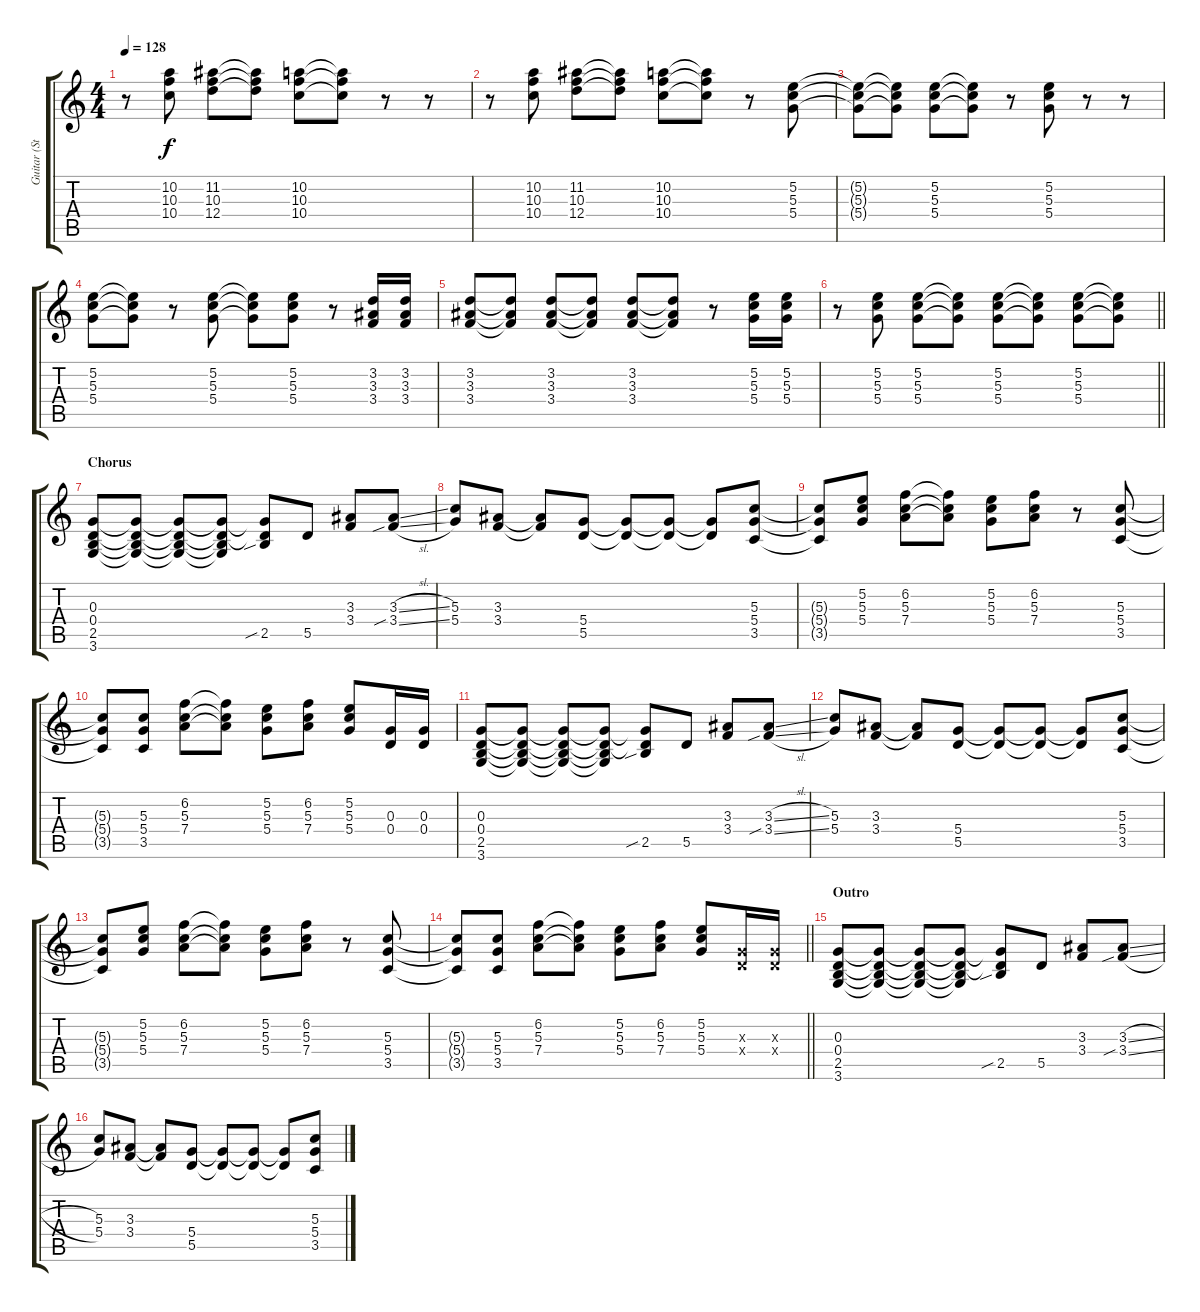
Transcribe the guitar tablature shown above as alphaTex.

\track ("Guitar (Std)" "Guitar (St") {instrument distortionguitar}
\staff {score tabs}
\tuning (E4 B3 G3 D3 A2 E2) {hide}
\ts (4 4)
\tempo 128
\clef g2
\ks c
r.8{dy f} (10.2 10.3 10.4).8 (11.2 10.3 12.4).8 (11.2{t} 10.3{t} 12.4{t}).8 (10.2 10.3 10.4).8 (10.2{t} 10.3{t} 10.4{t}).8 r.8 r.8 |
r.8 (10.2 10.3 10.4).8 (11.2 10.3 12.4).8 (11.2{t} 10.3{t} 12.4{t}).8 (10.2 10.3 10.4).8 (10.2{t} 10.3{t} 10.4{t}).8 r.8 (5.2 5.3 5.4).8 |
(5.2{t} 5.3{t} 5.4{t}).8 (5.2{t} 5.3{t} 5.4{t}).8 (5.2 5.3 5.4).8 (5.2{t} 5.3{t} 5.4{t}).8 r.8 (5.2 5.3 5.4).8 r.8 r.8 |
(5.2 5.3 5.4).8 (5.2{t} 5.3{t} 5.4{t}).8 r.8 (5.2 5.3 5.4).8 (5.2{t} 5.3{t} 5.4{t}).8 (5.2 5.3 5.4).8 r.8 (3.2 3.3 3.4).16 (3.2 3.3 3.4).16 |
(3.2 3.3 3.4).8 (3.2{t} 3.3{t} 3.4{t}).8 (3.2 3.3 3.4).8 (3.2{t} 3.3{t} 3.4{t}).8 (3.2 3.3 3.4).8 (3.2{t} 3.3{t} 3.4{t}).8 r.8 (5.2 5.3 5.4).16 (5.2 5.3 5.4).16 |
\barLineRight lightlight
r.8 (5.2 5.3 5.4).8 (5.2 5.3 5.4).8 (5.2{t} 5.3{t} 5.4{t}).8 (5.2 5.3 5.4).8 (5.2{t} 5.3{t} 5.4{t}).8 (5.2 5.3 5.4).8 (5.2{t} 5.3{t} 5.4{t}).8 |
\section ("" "Chorus")
(0.3 0.4 2.5 3.6).8 (0.3{t} 0.4{t} 2.5{t} 3.6{t}).8 (0.3{t} 0.4{t} 2.5{t} 3.6{t}).8 (0.3{t} 0.4{t} 2.5{t} 3.6{t}).8 (0.3{t} 0.4{t} 2.5{sib}).8 5.5.8 (3.3 3.4).8 (3.3{sl} 3.4{sib sl}).8 |
(5.3 5.4).8 (3.3 3.4).8 (3.3{t} 3.4{t}).8 (5.4 5.5).8 (5.4{t} 5.5{t}).8 (5.4{t} 5.5{t}).8 (5.4{t} 5.5{t}).8 (5.3 5.4 3.5).8 |
(5.3{t} 5.4{t} 3.5{t}).8 (5.2 5.3 5.4).8 (6.2 5.3 7.4).8 (6.2{t} 5.3{t} 7.4{t}).8 (5.2 5.3 5.4).8 (6.2 5.3 7.4).8 r.8 (5.3 5.4 3.5).8 |
(5.3{t} 5.4{t} 3.5{t}).8 (5.3 5.4 3.5).8 (6.2 5.3 7.4).8 (6.2{t} 5.3{t} 7.4{t}).8 (5.2 5.3 5.4).8 (6.2 5.3 7.4).8 (5.2 5.3 5.4).8 (0.3 0.4).16 (0.3 0.4).16 |
(0.3 0.4 2.5 3.6).8 (0.3{t} 0.4{t} 2.5{t} 3.6{t}).8 (0.3{t} 0.4{t} 2.5{t} 3.6{t}).8 (0.3{t} 0.4{t} 2.5{t} 3.6{t}).8 (0.3{t} 0.4{t} 2.5{sib}).8 5.5.8 (3.3 3.4).8 (3.3{sl} 3.4{sib sl}).8 |
(5.3 5.4).8 (3.3 3.4).8 (3.3{t} 3.4{t}).8 (5.4 5.5).8 (5.4{t} 5.5{t}).8 (5.4{t} 5.5{t}).8 (5.4{t} 5.5{t}).8 (5.3 5.4 3.5).8 |
(5.3{t} 5.4{t} 3.5{t}).8 (5.2 5.3 5.4).8 (6.2 5.3 7.4).8 (6.2{t} 5.3{t} 7.4{t}).8 (5.2 5.3 5.4).8 (6.2 5.3 7.4).8 r.8 (5.3 5.4 3.5).8 |
\barLineRight lightlight
(5.3{t} 5.4{t} 3.5{t}).8 (5.3 5.4 3.5).8 (6.2 5.3 7.4).8 (6.2{t} 5.3{t} 7.4{t}).8 (5.2 5.3 5.4).8 (6.2 5.3 7.4).8 (5.2 5.3 5.4).8 (0.3{x} 0.4{x}).16 (0.3{x} 0.4{x}).16 |
\section ("" "Outro")
(0.3 0.4 2.5 3.6).8 (0.3{t} 0.4{t} 2.5{t} 3.6{t}).8 (0.3{t} 0.4{t} 2.5{t} 3.6{t}).8 (0.3{t} 0.4{t} 2.5{t} 3.6{t}).8 (0.3{t} 0.4{t} 2.5{sib}).8 5.5.8 (3.3 3.4).8 (3.3{sl} 3.4{sib sl}).8 |
(5.3 5.4).8 (3.3 3.4).8 (3.3{t} 3.4{t}).8 (5.4 5.5).8 (5.4{t} 5.5{t}).8 (5.4{t} 5.5{t}).8 (5.4{t} 5.5{t}).8 (5.3 5.4 3.5).8
